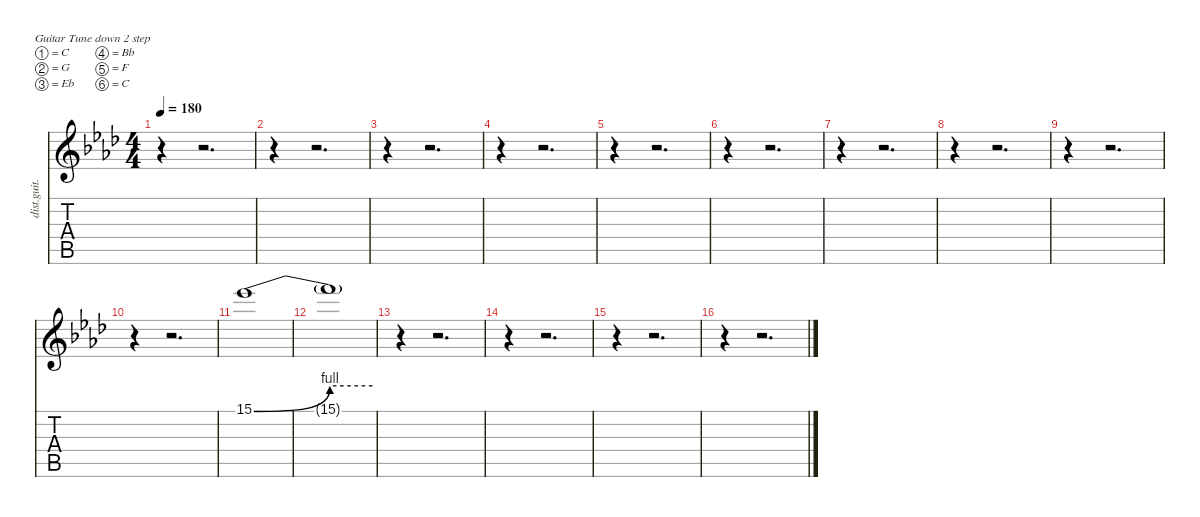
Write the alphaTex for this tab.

\defaultSystemsLayout 4
\hideDynamics
\bracketExtendMode nobrackets
\track ("Gtr.4" "dist.guit.") {mute instrument distortionguitar}
\staff {score tabs}
\tuning (C4 G3 Eb3 Bb2 F2 C2)
\ts (4 4)
\tempo 180
\clef g2
\ks fminor
r.4{dy f} r.2{d} |
r.4 r.2{d} |
r.4 r.2{d} |
r.4 r.2{d} |
r.4 r.2{d} |
r.4 r.2{d} |
r.4 r.2{d} |
r.4 r.2{d} |
r.4 r.2{d} |
r.4 r.2{d} |
15.1{be (bend 0 0 60 4) acc b}.1 |
15.1{be (hold 0 4 60 4) t}.1 |
r.4 r.2{d} |
r.4 r.2{d} |
r.4 r.2{d} |
r.4 r.2{d}
